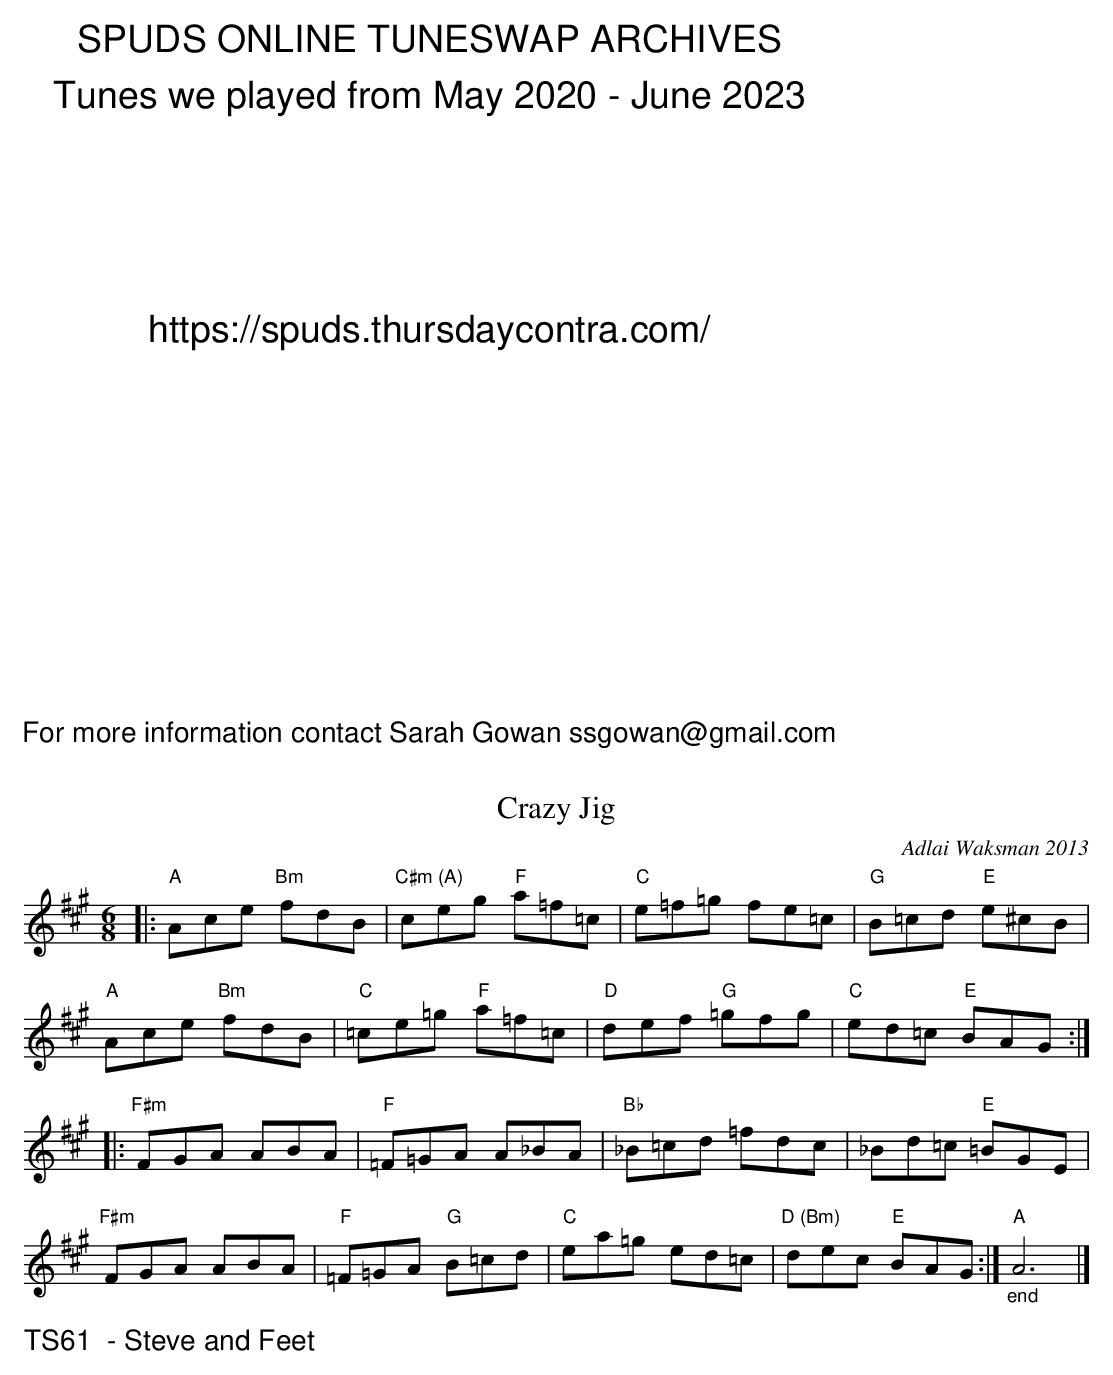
X:1
T: Crazy Jig
C: Adlai Waksman 2013
M: 6/8
L: 1/8
K: A
|: "A"Ace "Bm"fdB | "C#m (A)"ceg "F"a=f=c | "C"e=f=g fe=c | "G"B=cd "E"e^cB |
"A"Ace "Bm"fdB | "C"=ce=g "F"a=f=c | "D"def "G"=gfg | "C"ed=c "E"BAG :|
|: "F#m"FGA ABA | "F"=F=GA A_BA | "Bb"_B=cd =fdc | _Bd=c "E"=BGE |
"F#m"FGA ABA | "F"=F=GA "G"B=cd | "C"ea=g ed=c | "D (Bm)"dec "E"BAG :| "_end""A"A6 |]
